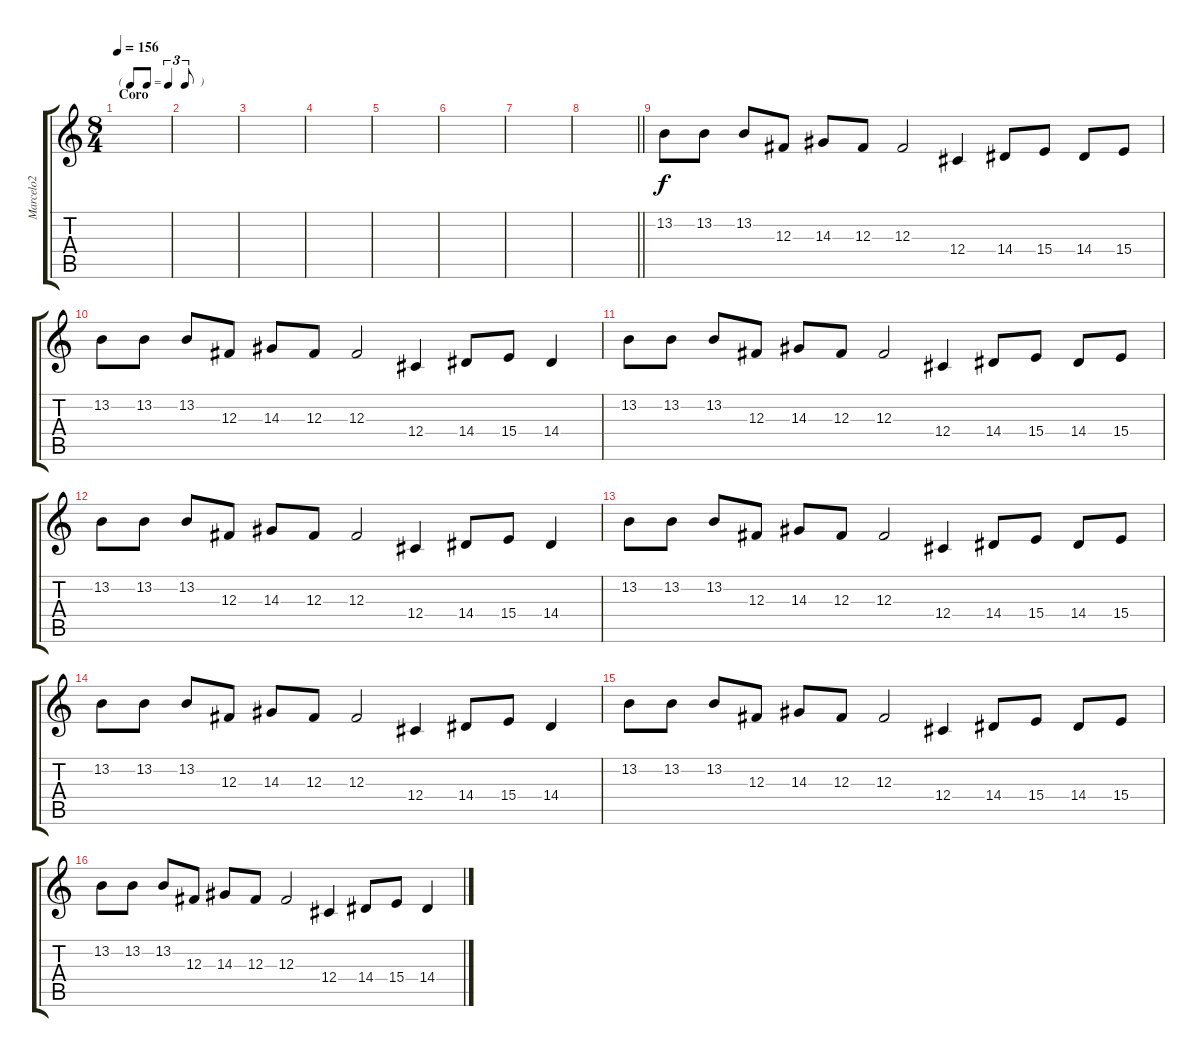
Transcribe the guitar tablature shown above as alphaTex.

\track ("Marcelo2" "Marcelo2") {instrument tremolostrings}
\staff {score tabs}
\tuning (Eb4 Bb3 Gb3 Db3 Ab2 Eb2) {hide}
\ts (8 4)
\tf triplet8th
\section ("" "Coro")
\tempo 156
\clef g2
\ks c
|
|
|
|
|
|
|
\barLineRight lightlight
|
13.2.8 13.2.8 13.2.8 12.3.8 14.3.8 12.3.8 12.3.2 12.4.4 14.4.8 15.4.8 14.4.8 15.4.8 |
13.2.8 13.2.8 13.2.8 12.3.8 14.3.8 12.3.8 12.3.2 12.4.4 14.4.8 15.4.8 14.4.4 |
13.2.8 13.2.8 13.2.8 12.3.8 14.3.8 12.3.8 12.3.2 12.4.4 14.4.8 15.4.8 14.4.8 15.4.8 |
13.2.8 13.2.8 13.2.8 12.3.8 14.3.8 12.3.8 12.3.2 12.4.4 14.4.8 15.4.8 14.4.4 |
13.2.8 13.2.8 13.2.8 12.3.8 14.3.8 12.3.8 12.3.2 12.4.4 14.4.8 15.4.8 14.4.8 15.4.8 |
13.2.8 13.2.8 13.2.8 12.3.8 14.3.8 12.3.8 12.3.2 12.4.4 14.4.8 15.4.8 14.4.4 |
13.2.8 13.2.8 13.2.8 12.3.8 14.3.8 12.3.8 12.3.2 12.4.4 14.4.8 15.4.8 14.4.8 15.4.8 |
13.2.8 13.2.8 13.2.8 12.3.8 14.3.8 12.3.8 12.3.2 12.4.4 14.4.8 15.4.8 14.4.4
